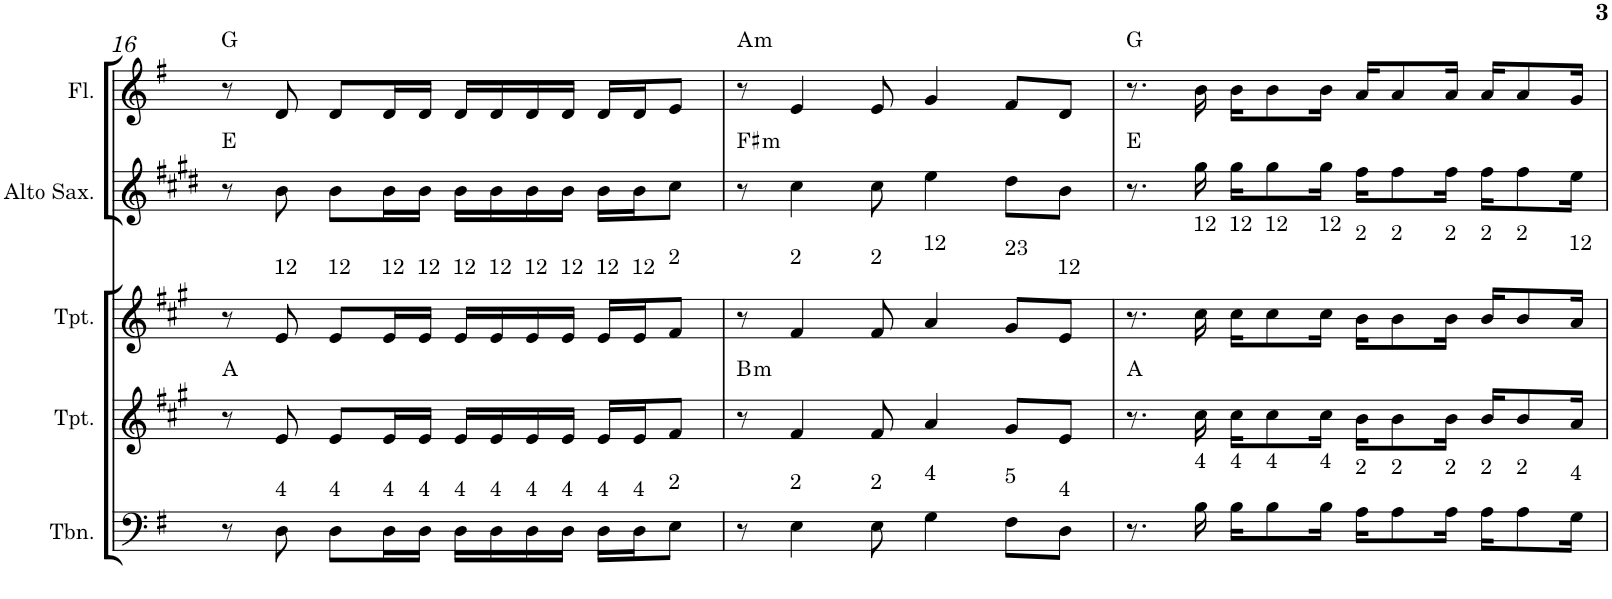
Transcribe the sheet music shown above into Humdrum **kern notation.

**kern	**kern	**harte	**kern	**kern	**harte	**kern	**harte
*part5	*part4	*part4	*part3	*part2	*part2	*part1	*part1
*staff5	*staff4	*	*staff3	*staff2	*	*staff1	*
*I"C clavF	*I"Bb	*	*I"Bb - Pirata	*I"Eb	*	*I"C clavG	*
!!LO:PB:g=z
*clefF4	*clefG2	*	*clefG2	*clefG2	*	*clefG2	*
*	*Trd1c2	*	*Trd1c2	*Trd5c9	*	*	*
*k[f#]	*k[f#c#g#]	*	*k[f#c#g#]	*k[f#c#g#d#]	*	*k[f#]	*
*G:	*A:	*	*A:	*E:	*	*G:	*
*M4/4	*M4/4	*	*M4/4	*M4/4	*	*M4/4	*
=16	=16	=16	=16	=16	=16	=16	=16
8r	8r	A:maj	8r	8r	E:maj	8r	G:maj
!	!	!	!LO:TX:a:t=12	!	!	!	!
!LO:TX:a:t=4	!	!	!	!	!	!	!
8D\	8e/	.	8e/	8b\	.	8d/	.
!	!	!	!LO:TX:a:t=12	!	!	!	!
!LO:TX:a:t=4	!	!	!	!	!	!	!
8D\L	8e/L	.	8e/L	8b\L	.	8d/L	.
!	!	!	!LO:TX:a:t=12	!	!	!	!
!LO:TX:a:t=4	!	!	!	!	!	!	!
16D\L	16e/L	.	16e/L	16b\L	.	16d/L	.
!	!	!	!LO:TX:a:t=12	!	!	!	!
!LO:TX:a:t=4	!	!	!	!	!	!	!
16D\JJ	16e/JJ	.	16e/JJ	16b\JJ	.	16d/JJ	.
!	!	!	!LO:TX:a:t=12	!	!	!	!
!LO:TX:a:t=4	!	!	!	!	!	!	!
16D\LL	16e/LL	.	16e/LL	16b\LL	.	16d/LL	.
!	!	!	!LO:TX:a:t=12	!	!	!	!
!LO:TX:a:t=4	!	!	!	!	!	!	!
16D\	16e/	.	16e/	16b\	.	16d/	.
!	!	!	!LO:TX:a:t=12	!	!	!	!
!LO:TX:a:t=4	!	!	!	!	!	!	!
16D\	16e/	.	16e/	16b\	.	16d/	.
!	!	!	!LO:TX:a:t=12	!	!	!	!
!LO:TX:a:t=4	!	!	!	!	!	!	!
16D\JJ	16e/JJ	.	16e/JJ	16b\JJ	.	16d/JJ	.
!	!	!	!LO:TX:a:t=12	!	!	!	!
!LO:TX:a:t=4	!	!	!	!	!	!	!
16D\LL	16e/LL	.	16e/LL	16b\LL	.	16d/LL	.
!	!	!	!LO:TX:a:t=12	!	!	!	!
!LO:TX:a:t=4	!	!	!	!	!	!	!
16D\J	16e/J	.	16e/J	16b\J	.	16d/J	.
!	!	!	!LO:TX:a:t=2	!	!	!	!
!LO:TX:a:t=2	!	!	!	!	!	!	!
8E\J	8f#/J	.	8f#/J	8cc#\J	.	8e/J	.
=17	=17	=17	=17	=17	=17	=17	=17
!	!	!LO:H:kt=m	!	!	!LO:H:kt=m	!	!LO:H:kt=m
8r	8r	B:min	8r	8r	F#:min	8r	A:min
!	!	!	!LO:TX:a:t=2	!	!	!	!
!LO:TX:a:t=2	!	!	!	!	!	!	!
4E\	4f#/	.	4f#/	4cc#\	.	4e/	.
!	!	!	!LO:TX:a:t=2	!	!	!	!
!LO:TX:a:t=2	!	!	!	!	!	!	!
8E\	8f#/	.	8f#/	8cc#\	.	8e/	.
!	!	!	!LO:TX:a:t=12	!	!	!	!
!LO:TX:a:t=4	!	!	!	!	!	!	!
4G\	4a/	.	4a/	4ee\	.	4g/	.
!	!	!	!LO:TX:a:t=23	!	!	!	!
!LO:TX:a:t=5	!	!	!	!	!	!	!
8F#\L	8g#/L	.	8g#/L	8dd#\L	.	8f#/L	.
!	!	!	!LO:TX:a:t=12	!	!	!	!
!LO:TX:a:t=4	!	!	!	!	!	!	!
8D\J	8e/J	.	8e/J	8b\J	.	8d/J	.
=18	=18	=18	=18	=18	=18	=18	=18
8.r	8.r	A:maj	8.r	8.r	E:maj	8.r	G:maj
!	!	!	!LO:TX:a:t=12	!	!	!	!
!LO:TX:a:t=4	!	!	!	!	!	!	!
16B\	16cc#\	.	16cc#\	16gg#\	.	16b\	.
!	!	!	!LO:TX:a:t=12	!	!	!	!
!LO:TX:a:t=4	!	!	!	!	!	!	!
16B\KL	16cc#\KL	.	16cc#\KL	16gg#\KL	.	16b\KL	.
!	!	!	!LO:TX:a:t=12	!	!	!	!
!LO:TX:a:t=4	!	!	!	!	!	!	!
8B\	8cc#\	.	8cc#\	8gg#\	.	8b\	.
!	!	!	!LO:TX:a:t=12	!	!	!	!
!LO:TX:a:t=4	!	!	!	!	!	!	!
16B\Jk	16cc#\Jk	.	16cc#\Jk	16gg#\Jk	.	16b\Jk	.
!	!	!	!LO:TX:a:t=2	!	!	!	!
!LO:TX:a:t=2	!	!	!	!	!	!	!
16A\KL	16b\KL	.	16b\KL	16ff#\KL	.	16a/KL	.
!	!	!	!LO:TX:a:t=2	!	!	!	!
!LO:TX:a:t=2	!	!	!	!	!	!	!
8A\	8b\	.	8b\	8ff#\	.	8a/	.
!	!	!	!LO:TX:a:t=2	!	!	!	!
!LO:TX:a:t=2	!	!	!	!	!	!	!
16A\Jk	16b\Jk	.	16b\Jk	16ff#\Jk	.	16a/Jk	.
!	!	!	!LO:TX:a:t=2	!	!	!	!
!LO:TX:a:t=2	!	!	!	!	!	!	!
16A\KL	16b/KL	.	16b/KL	16ff#\KL	.	16a/KL	.
!	!	!	!LO:TX:a:t=2	!	!	!	!
!LO:TX:a:t=2	!	!	!	!	!	!	!
8A\	8b/	.	8b/	8ff#\	.	8a/	.
!	!	!	!LO:TX:a:t=12	!	!	!	!
!LO:TX:a:t=4	!	!	!	!	!	!	!
16G\Jk	16a/Jk	.	16a/Jk	16ee\Jk	.	16g/Jk	.
=	=	=	=	=	=	=	=
*-	*-	*-	*-	*-	*-	*-	*-
